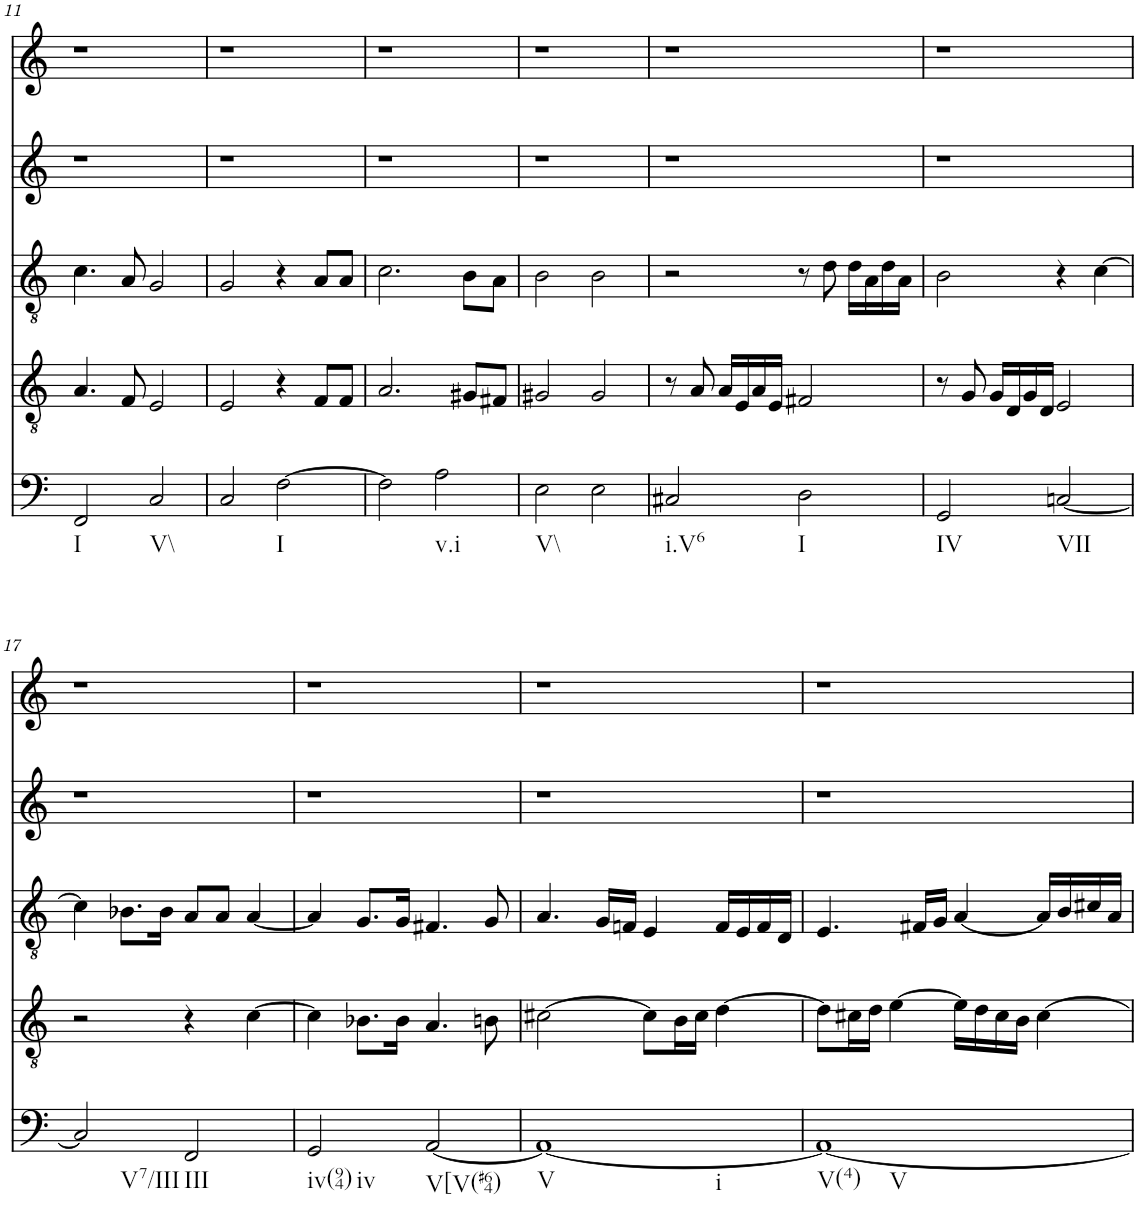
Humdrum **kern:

**kern	**kern	**kern	**kern	**kern
*part5	*part4	*part3	*part2	*part1
*staff5	*staff4	*staff3	*staff2	*staff1
*I"vox	*I"vox	*I"vox	*I"vox	*I"vox
!!LO:PB:g=z
*clefF4	*clefGv2	*clefGv2	*clefG2	*clefG2
*k[]	*k[]	*k[]	*k[]	*k[]
*M4/4	*M4/4	*M4/4	*M4/4	*M4/4
=11	=11	=11	=11	=11
!LO:TX:b:t=I	!	!	!	!
2FF/	4.A/	4.c\	1r	1r
.	8F/	8A/	.	.
!LO:TX:b:t=V\\	!	!	!	!
2C/	2E/	2G/	.	.
=12	=12	=12	=12	=12
2C/	2E/	2G/	1r	1r
!LO:TX:b:t=I	!	!	!	!
[2F\	4r	4r	.	.
.	8F/L	8A/L	.	.
.	8F/J	8A/J	.	.
=13	=13	=13	=13	=13
2F\]	2.A/	2.c\	1r	1r
!LO:TX:b:t=v.i	!	!	!	!
2A\	.	.	.	.
.	8G#X/L	8B\L	.	.
.	8F#X/J	8A\J	.	.
=14	=14	=14	=14	=14
!LO:TX:b:t=V\\	!	!	!	!
2E\	2G#X/	2B\	1r	1r
2E\	2G#/	2B\	.	.
=15	=15	=15	=15	=15
!LO:TX:b:t=i.V6	!	!	!	!
2C#X/	8r	2r	1r	1r
.	8A/	.	.	.
.	16A/LL	.	.	.
.	16E/	.	.	.
.	16A/	.	.	.
.	16E/JJ	.	.	.
!LO:TX:b:t=I	!	!	!	!
2D\	2F#X/	8r	.	.
.	.	8d\	.	.
.	.	16d\LL	.	.
.	.	16A\	.	.
.	.	16d\	.	.
.	.	16A\JJ	.	.
=16	=16	=16	=16	=16
!LO:TX:b:t=IV	!	!	!	!
2GG/	8r	2B\	1r	1r
.	8G/	.	.	.
.	16G/LL	.	.	.
.	16D/	.	.	.
.	16G/	.	.	.
.	16D/JJ	.	.	.
!LO:TX:b:t=VII	!	!	!	!
[2Cn/	2E/	4r	.	.
.	.	[4c\	.	.
!!LO:LB:g=z
=17	=17	=17	=17	=17
!LO:TX:b:t=V7/III	!	!	!	!
2C/]	2r	4c\]	1r	1r
.	.	8.B-X\L	.	.
.	.	16B-\Jk	.	.
!LO:TX:b:t=III	!	!	!	!
2FF/	4r	8A/L	.	.
.	.	8A/J	.	.
.	[4c\	[4A/	.	.
=18	=18	=18	=18	=18
!LO:TX:b:t=iv(94)	!	!	!	!
!LO:TX:b:t=iv	!	!	!	!
2GG/	4c\]	4A/]	1r	1r
.	8.B-X\L	8.G/L	.	.
.	16B-\Jk	16G/Jk	.	.
!LO:TX:b:t=V[V(#64)	!	!	!	!
[2AA/	4.A/	4.F#X/	.	.
.	8Bn\	8G/	.	.
=19	=19	=19	=19	=19
!LO:TX:b:t=V	!	!	!	!
!LO:TX:b:t=i	!	!	!	!
1AA_	[2c#X\	4.A/	1r	1r
.	.	16G/LL	.	.
.	.	16Fn/JJ	.	.
.	8c#\L]	4E/	.	.
.	16B\L	.	.	.
.	16c#\JJ	.	.	.
.	[4d\	16F/LL	.	.
.	.	16E/	.	.
.	.	16F/	.	.
.	.	16D/JJ	.	.
=20	=20	=20	=20	=20
!LO:TX:b:t=V(4)	!	!	!	!
!LO:TX:b:t=V	!	!	!	!
1AA_	8d\L]	4.E/	1r	1r
.	16c#X\L	.	.	.
.	16d\JJ	.	.	.
.	[4e\	.	.	.
.	.	16F#X/LL	.	.
.	.	16G/JJ	.	.
.	16e\LL]	[4A/	.	.
.	16d\	.	.	.
.	16c#\	.	.	.
.	16B\JJ	.	.	.
.	[4c#\	16A/LL]	.	.
.	.	16B/	.	.
.	.	16c#X/	.	.
.	.	16A/JJ	.	.
=	=	=	=	=
*-	*-	*-	*-	*-
